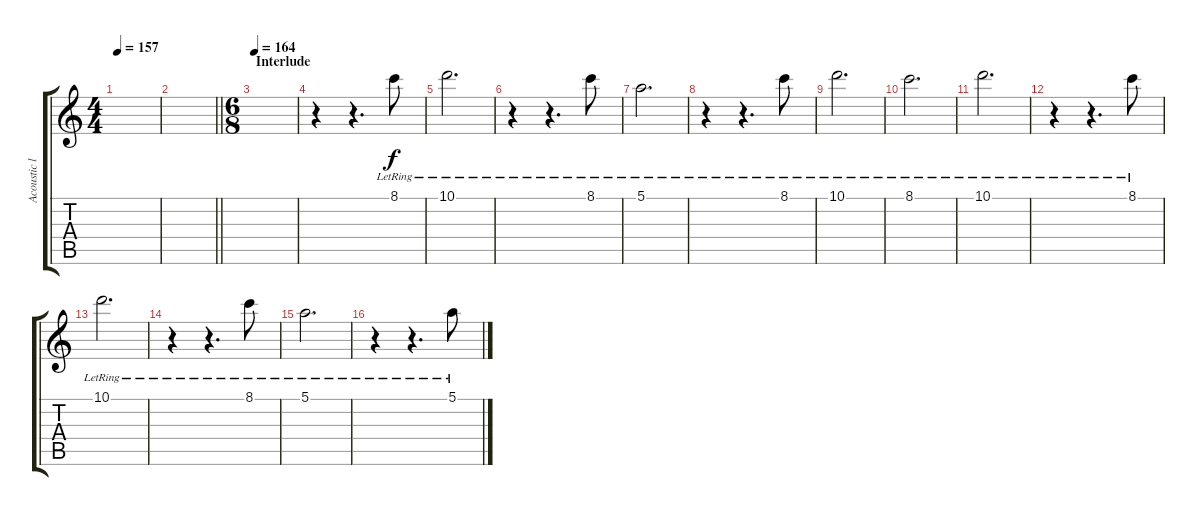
\track ("Acoustic ll" "Acoustic l") {instrument acousticguitarsteel}
\staff {score tabs}
\tuning (E4 B3 G3 D3 A2 D2) {hide}
\ts (4 4)
\tempo 157
\clef g2
\ks c
|
\barLineRight lightlight
|
\ts (6 8)
\section ("" "Interlude")
\tempo 164
|
r.4 r.4{d} 8.1{lr}.8 |
10.1{lr}.2{d} |
r.4 r.4{d} 8.1{lr}.8 |
5.1{lr}.2{d} |
r.4 r.4{d} 8.1{lr}.8 |
10.1{lr}.2{d} |
8.1{lr}.2{d} |
10.1{lr}.2{d} |
r.4 r.4{d} 8.1{lr}.8 |
10.1{lr}.2{d} |
r.4 r.4{d} 8.1{lr}.8 |
5.1{lr}.2{d} |
r.4 r.4{d} 5.1{lr}.8
